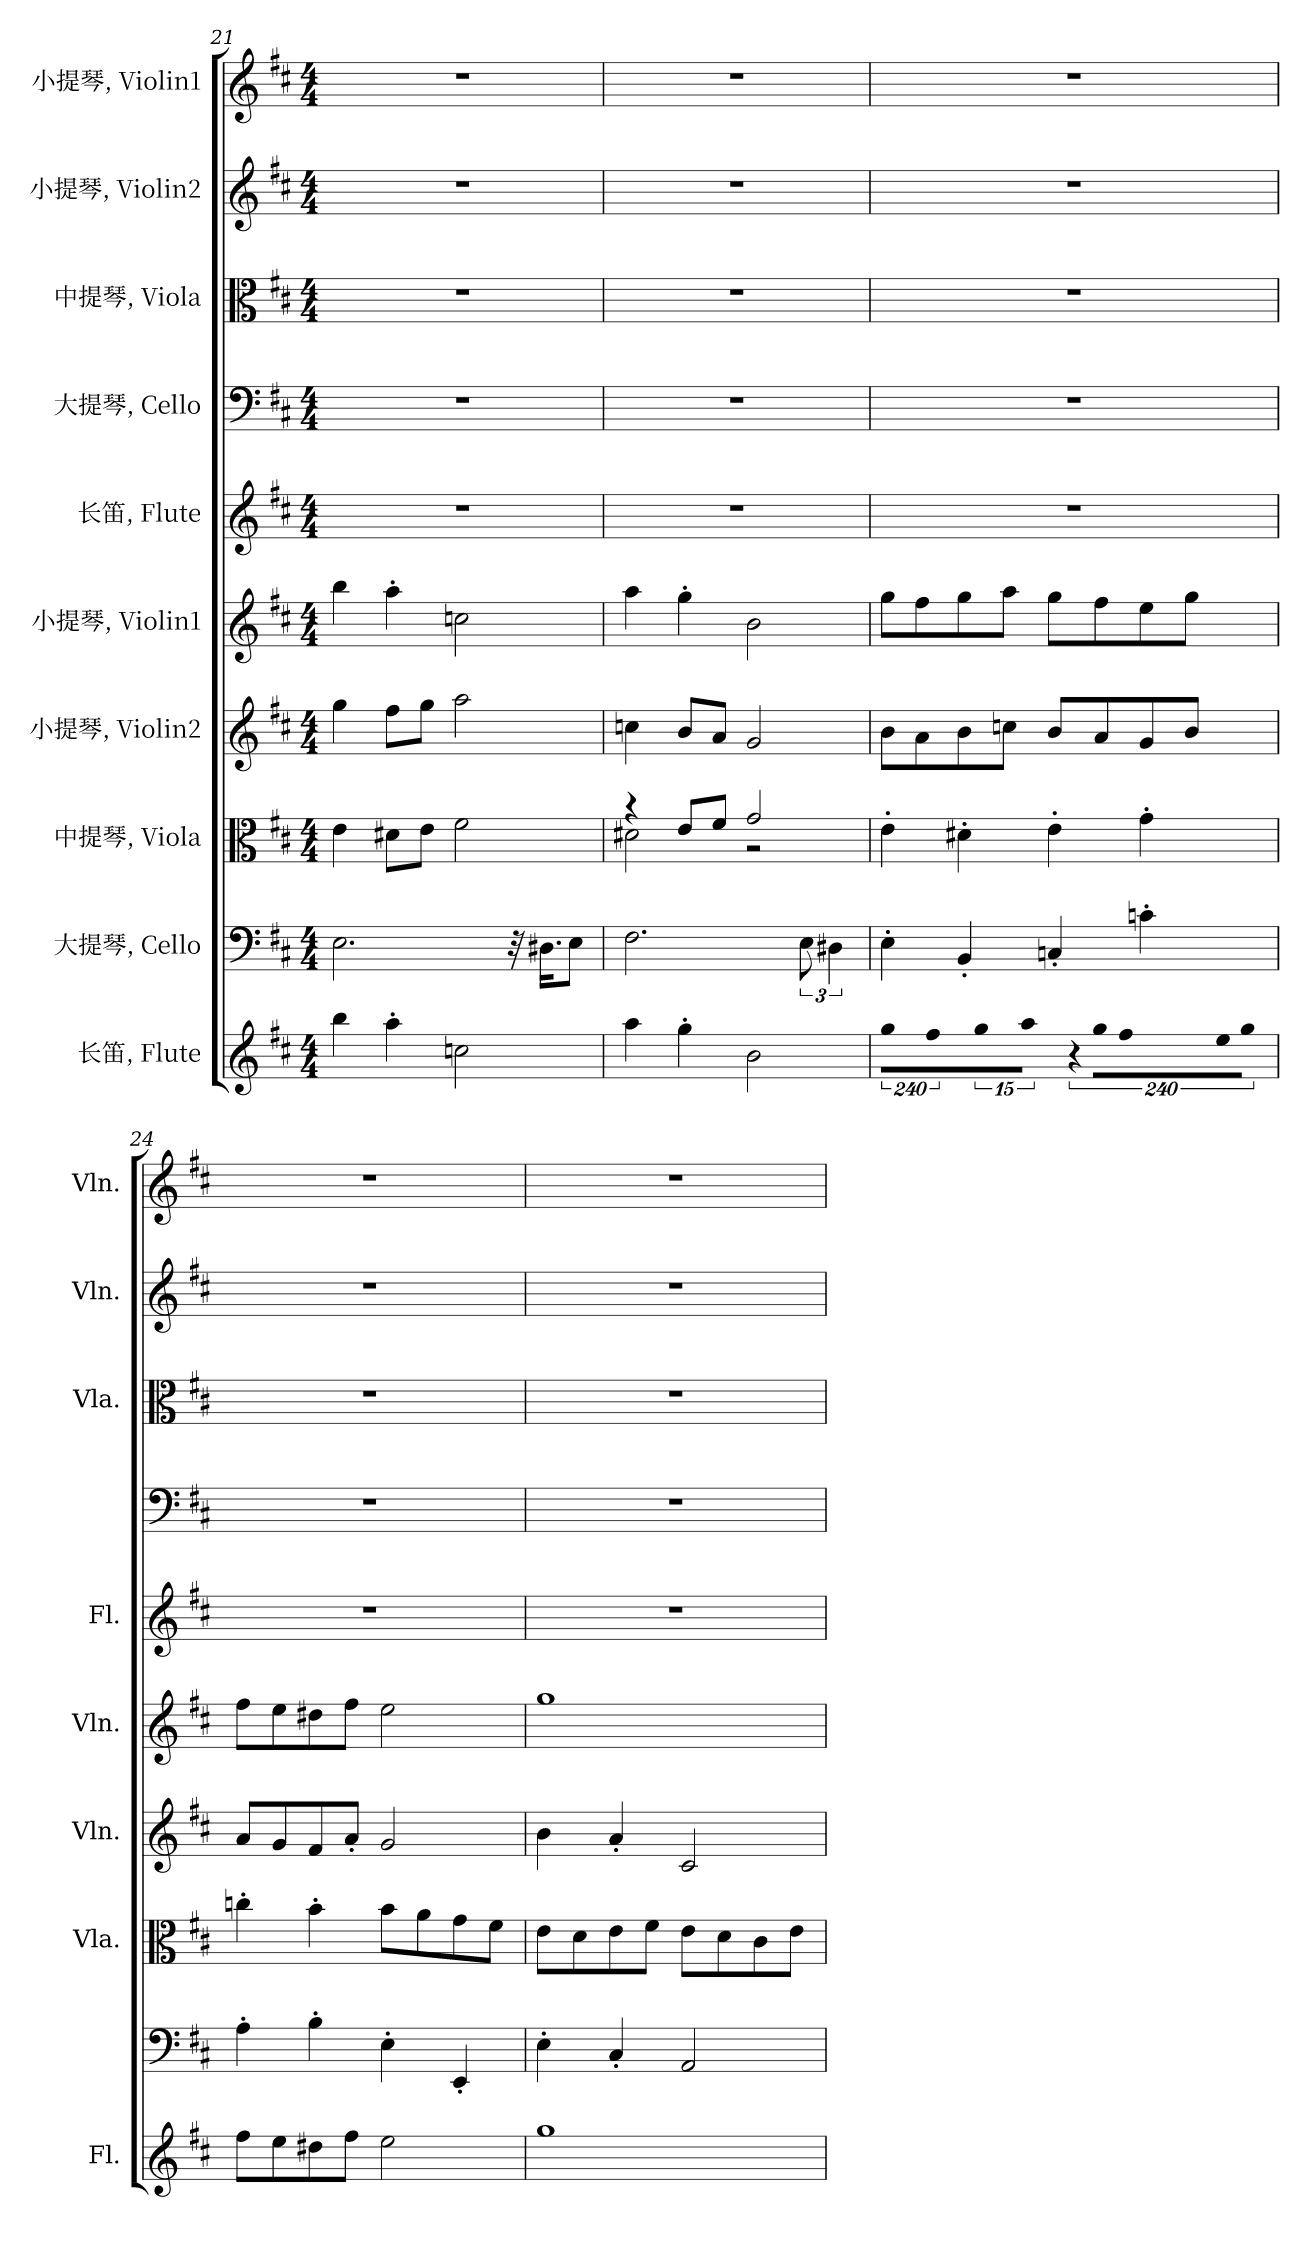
**kern	**kern	**kern	**kern	**kern	**kern	**kern	**kern	**kern	**kern
*part10	*part9	*part8	*part7	*part6	*part5	*part4	*part3	*part2	*part1
*staff10	*staff9	*staff8	*staff7	*staff6	*staff5	*staff4	*staff3	*staff2	*staff1
*I"长笛, Flute	*I"大提琴, Cello	*I"中提琴, Viola	*I"小提琴, Violin2	*I"小提琴, Violin1	*I"长笛, Flute	*I"大提琴, Cello	*I"中提琴, Viola	*I"小提琴, Violin2	*I"小提琴, Violin1
*I'Fl.	*	*I'Vla.	*I'Vln.	*I'Vln.	*I'Fl.	*	*I'Vla.	*I'Vln.	*I'Vln.
!!LO:PB:g=z
*clefG2	*clefF4	*clefC3	*clefG2	*clefG2	*clefG2	*clefF4	*clefC3	*clefG2	*clefG2
*k[f#c#]	*k[f#c#]	*k[f#c#]	*k[f#c#]	*k[f#c#]	*k[f#c#]	*k[f#c#]	*k[f#c#]	*k[f#c#]	*k[f#c#]
*M4/4	*M4/4	*M4/4	*M4/4	*M4/4	*M4/4	*M4/4	*M4/4	*M4/4	*M4/4
=21	=21	=21	=21	=21	=21	=21	=21	=21	=21
4bb\	2.E\	4e\	4gg\	4bb\	1r	1r	1r	1r	1r
4aa'\	.	8d#X\L	8ff#\L	4aa'\	.	.	.	.	.
.	.	8e\J	8gg\J	.	.	.	.	.	.
2ccn\	.	2f#\	2aa\	2ccn\	.	.	.	.	.
.	32r	.	.	.	.	.	.	.	.
.	16.D#X\KL	.	.	.	.	.	.	.	.
.	8E\J	.	.	.	.	.	.	.	.
=22	=22	=22	=22	=22	=22	=22	=22	=22	=22
*	*	*^	*	*	*	*	*	*	*
4aa\	2.F#\	4r	2d#X\	4ccn\	4aa\	1r	1r	1r	1r	1r
4gg'\	.	8e/L	.	8b/L	4gg'\	.	.	.	.	.
.	.	8f#/J	.	8a/J	.	.	.	.	.	.
2b\	.	2g/	2r	2g/	2b\	.	.	.	.	.
.	12E\	.	.	.	.	.	.	.	.	.
.	6D#X\	.	.	.	.	.	.	.	.	.
*	*	*v	*v	*	*	*	*	*	*	*
=23	=23	=23	=23	=23	=23	=23	=23	=23	=23
!LO:N:vis=8	!	!	!	!	!	!	!	!	!
960%137gg\L	4E'\	4e'\	8b\L	8gg\L	1r	1r	1r	1r	1r
.	.	.	8a\	8ff#\	.	.	.	.	.
!LO:N:vis=8	!	!	!	!	!	!	!	!	!
960%137ff#\	.	.	.	.	.	.	.	.	.
.	4BB'/	4d#X'\	8b\	8gg\	.	.	.	.	.
1920ryy	.	.	.	.	.	.	.	.	.
!LO:N:vis=8	!	!	!	!	!	!	!	!	!
960%137gg\	.	.	.	.	.	.	.	.	.
.	.	.	8ccn\J	8aa\J	.	.	.	.	.
!LO:N:vis=16	!	!	!	!	!	!	!	!	!
1920%137aa\Jk	.	.	.	.	.	.	.	.	.
!LO:N:vis=16	!	!	!	!	!	!	!	!	!
1920%137r	4Cn'/	4e'\	8b/L	8gg\L	.	.	.	.	.
!LO:N:vis=16	!	!	!	!	!	!	!	!	!
1920%137gg\KL	.	.	.	.	.	.	.	.	.
.	.	.	8a/	8ff#\	.	.	.	.	.
!LO:N:vis=8	!	!	!	!	!	!	!	!	!
960%137ff#\	.	.	.	.	.	.	.	.	.
.	4cn'\	4g'\	8g/	8ee\	.	.	.	.	.
1920ryy	.	.	.	.	.	.	.	.	.
!LO:N:vis=16	!	!	!	!	!	!	!	!	!
1920%137ee\K	.	.	.	.	.	.	.	.	.
!LO:N:vis=8	!	!	!	!	!	!	!	!	!
960%137gg\J	.	.	.	.	.	.	.	.	.
.	.	.	8b/J	8gg\J	.	.	.	.	.
=24	=24	=24	=24	=24	=24	=24	=24	=24	=24
8ff#\L	4A'\	4ccn'\	8a/L	8ff#\L	1r	1r	1r	1r	1r
8ee\	.	.	8g/	8ee\	.	.	.	.	.
8dd#X\	4B'\	4b'\	8f#/	8dd#X\	.	.	.	.	.
8ff#\J	.	.	8a'/J	8ff#\J	.	.	.	.	.
2ee\	4E'\	8b\L	2g/	2ee\	.	.	.	.	.
.	.	8a\	.	.	.	.	.	.	.
.	4EE'/	8g\	.	.	.	.	.	.	.
.	.	8f#\J	.	.	.	.	.	.	.
!!LO:PB:g=z
=25	=25	=25	=25	=25	=25	=25	=25	=25	=25
1gg	4E'\	8e\L	4b\	1gg	1r	1r	1r	1r	1r
.	.	8d\	.	.	.	.	.	.	.
.	4C#'/	8e\	4a'/	.	.	.	.	.	.
.	.	8f#\J	.	.	.	.	.	.	.
.	2AA/	8e\L	2c#/	.	.	.	.	.	.
.	.	8d\	.	.	.	.	.	.	.
.	.	8c#\	.	.	.	.	.	.	.
.	.	8e\J	.	.	.	.	.	.	.
=	=	=	=	=	=	=	=	=	=
*-	*-	*-	*-	*-	*-	*-	*-	*-	*-
